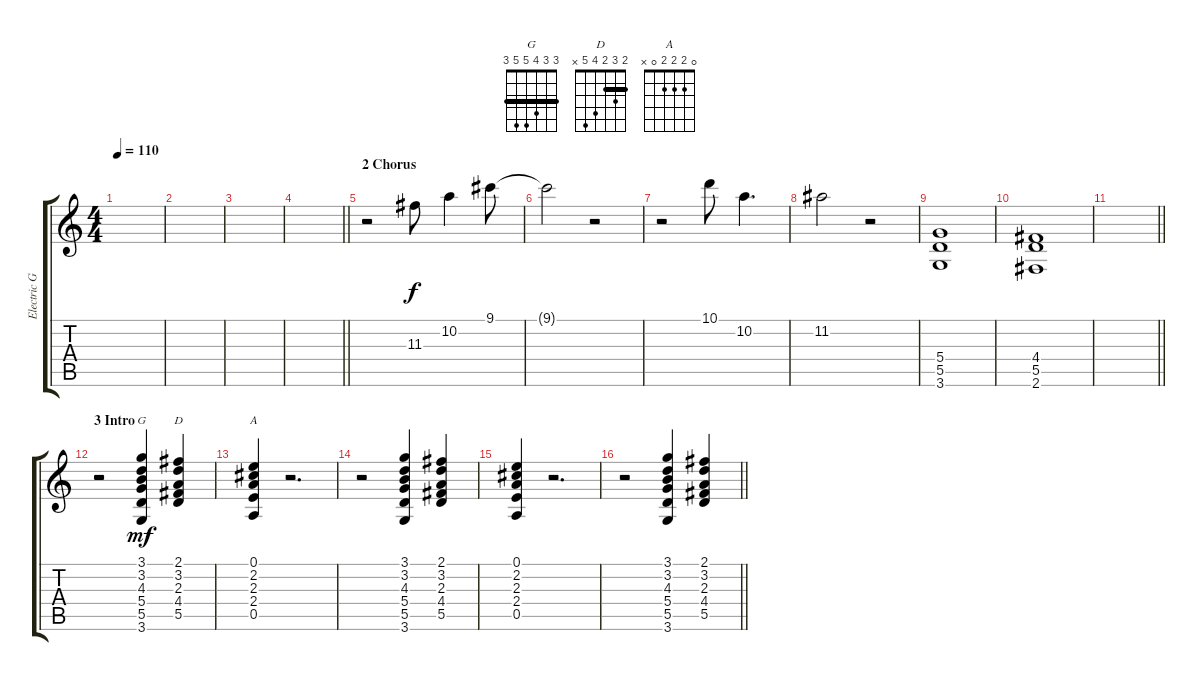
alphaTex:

\track ("Electric Guitar" "Electric G") {instrument electricguitarjazz}
\staff {score tabs}
\tuning (E4 B3 G3 D3 A2 E2) {hide}
\chord ("G" 3 3 4 5 5 3) {barre 3}
\chord ("D" 2 3 2 4 5 x) {barre 2}
\chord ("A" 0 2 2 2 0 x)
\ts (4 4)
\tempo 110
\clef g2
\ks c
|
|
|
\barLineRight lightlight
|
\section ("" "2 Chorus")
r.2{instrument overdrivenguitar} 11.3.8 10.2.4 9.1.8 |
9.1{t}.2 r.2 |
r.2 10.1.8 10.2.4{d} |
11.2.2 r.2 |
(5.4 5.5 3.6).1 |
(4.4 5.5 2.6).1 |
\barLineRight lightlight
|
\section ("" "3 Intro")
r.2{instrument acousticguitarsteel} (3.1 3.2 4.3 5.4 5.5 3.6).4{ch "G" dy mf} (2.1 3.2 2.3 4.4 5.5).4{ch "D"} |
(0.1 2.2 2.3 2.4 0.5).4{ch "A"} r.2{d} |
r.2 (3.1 3.2 4.3 5.4 5.5 3.6).4 (2.1 3.2 2.3 4.4 5.5).4 |
(0.1 2.2 2.3 2.4 0.5).4 r.2{d} |
\barLineRight lightlight
r.2 (3.1 3.2 4.3 5.4 5.5 3.6).4 (2.1 3.2 2.3 4.4 5.5).4
